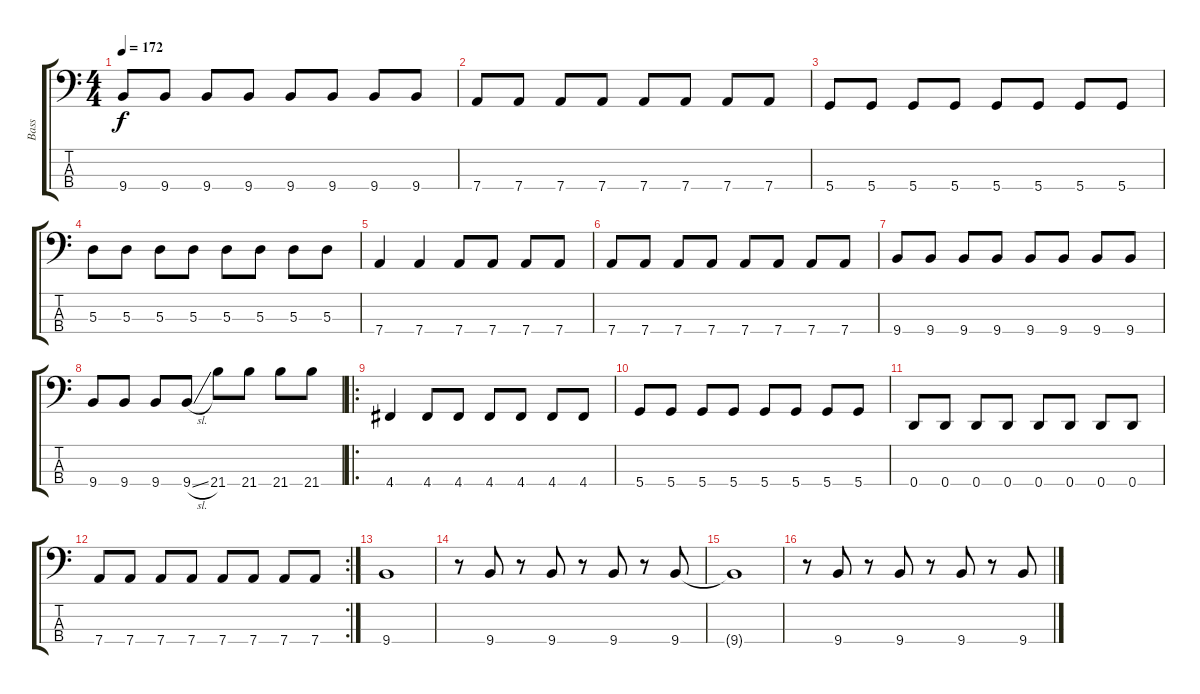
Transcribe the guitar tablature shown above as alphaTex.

\track ("Bass" "Bass") {instrument electricbasspick}
\staff {score tabs}
\tuning (G2 D2 A1 D1) {hide}
\ts (4 4)
\tempo 172
\clef f4
\ks c
9.4.8{dy f} 9.4.8 9.4.8 9.4.8 9.4.8 9.4.8 9.4.8 9.4.8 |
7.4.8 7.4.8 7.4.8 7.4.8 7.4.8 7.4.8 7.4.8 7.4.8 |
5.4.8 5.4.8 5.4.8 5.4.8 5.4.8 5.4.8 5.4.8 5.4.8 |
5.3.8 5.3.8 5.3.8 5.3.8 5.3.8 5.3.8 5.3.8 5.3.8 |
7.4.4 7.4.4 7.4.8 7.4.8 7.4.8 7.4.8 |
7.4.8 7.4.8 7.4.8 7.4.8 7.4.8 7.4.8 7.4.8 7.4.8 |
9.4.8 9.4.8 9.4.8 9.4.8 9.4.8 9.4.8 9.4.8 9.4.8 |
9.4.8 9.4.8 9.4.8 9.4{sl}.8 21.4.8 21.4.8 21.4.8 21.4.8 |
\ro
4.4.4 4.4.8 4.4.8 4.4.8 4.4.8 4.4.8 4.4.8 |
5.4.8 5.4.8 5.4.8 5.4.8 5.4.8 5.4.8 5.4.8 5.4.8 |
0.4.8 0.4.8 0.4.8 0.4.8 0.4.8 0.4.8 0.4.8 0.4.8 |
\rc 2
7.4.8 7.4.8 7.4.8 7.4.8 7.4.8 7.4.8 7.4.8 7.4.8 |
9.4.1 |
r.8 9.4.8 r.8 9.4.8 r.8 9.4.8 r.8 9.4.8 |
9.4{t}.1 |
r.8 9.4.8 r.8 9.4.8 r.8 9.4.8 r.8 9.4.8
